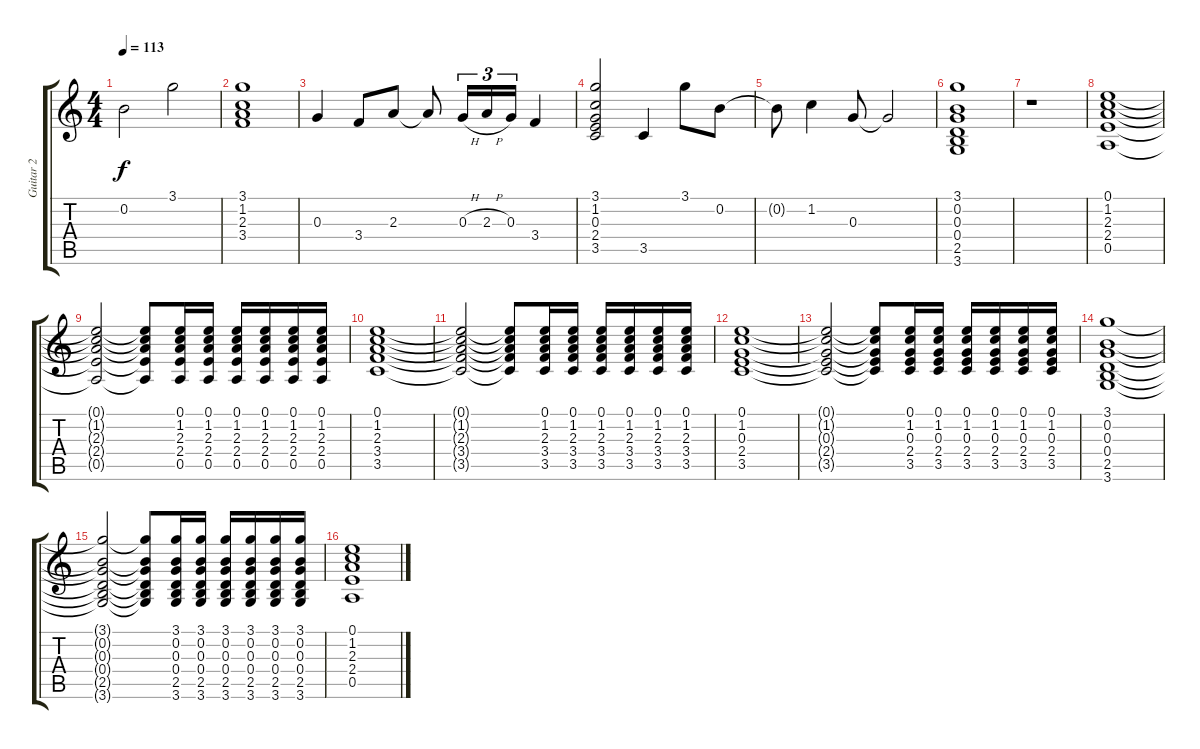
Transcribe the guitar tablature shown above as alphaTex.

\track ("Guitar 2" "Guitar 2") {instrument distortionguitar}
\staff {score tabs}
\tuning (E4 B3 G3 D3 A2 E2) {hide}
\ts (4 4)
\tempo 113
\clef g2
\ks c
0.2.2{dy f} 3.1.2 |
(3.1 1.2 2.3 3.4).1 |
0.3.4 3.4.8 2.3.8 2.3{t}.8 0.3{h}.16{tu (3 2)} 2.3{h}.16{tu (3 2)} 0.3.16{tu (3 2)} 3.4.4 |
(3.1 1.2 0.3 2.4 3.5).2 3.5.4 3.1.8 0.2.8 |
0.2{t}.8 1.2.4 0.3.8 0.3{t}.2 |
(3.1 0.2 0.3 0.4 2.5 3.6).1 |
r.1 |
(0.1 1.2 2.3 2.4 0.5).1 |
(0.1{t} 1.2{t} 2.3{t} 2.4{t} 0.5{t}).2 (0.1{t} 1.2{t} 2.3{t} 2.4{t} 0.5{t}).8 (0.1 1.2 2.3 2.4 0.5).16 (0.1 1.2 2.3 2.4 0.5).16 (0.1 1.2 2.3 2.4 0.5).16 (0.1 1.2 2.3 2.4 0.5).16 (0.1 1.2 2.3 2.4 0.5).16 (0.1 1.2 2.3 2.4 0.5).16 |
(0.1 1.2 2.3 3.4 3.5).1 |
(0.1{t} 1.2{t} 2.3{t} 3.4{t} 3.5{t}).2 (0.1{t} 1.2{t} 2.3{t} 3.4{t} 3.5{t}).8 (0.1 1.2 2.3 3.4 3.5).16 (0.1 1.2 2.3 3.4 3.5).16 (0.1 1.2 2.3 3.4 3.5).16 (0.1 1.2 2.3 3.4 3.5).16 (0.1 1.2 2.3 3.4 3.5).16 (0.1 1.2 2.3 3.4 3.5).16 |
(0.1 1.2 0.3 2.4 3.5).1 |
(0.1{t} 1.2{t} 0.3{t} 2.4{t} 3.5{t}).2 (0.1{t} 1.2{t} 0.3{t} 2.4{t} 3.5{t}).8 (0.1 1.2 0.3 2.4 3.5).16 (0.1 1.2 0.3 2.4 3.5).16 (0.1 1.2 0.3 2.4 3.5).16 (0.1 1.2 0.3 2.4 3.5).16 (0.1 1.2 0.3 2.4 3.5).16 (0.1 1.2 0.3 2.4 3.5).16 |
(3.1 0.2 0.3 0.4 2.5 3.6).1 |
(3.1{t} 0.2{t} 0.3{t} 0.4{t} 2.5{t} 3.6{t}).2 (3.1{t} 0.2{t} 0.3{t} 0.4{t} 2.5{t} 3.6{t}).8 (3.1 0.2 0.3 0.4 2.5 3.6).16 (3.1 0.2 0.3 0.4 2.5 3.6).16 (3.1 0.2 0.3 0.4 2.5 3.6).16 (3.1 0.2 0.3 0.4 2.5 3.6).16 (3.1 0.2 0.3 0.4 2.5 3.6).16 (3.1 0.2 0.3 0.4 2.5 3.6).16 |
(0.1 1.2 2.3 2.4 0.5).1
